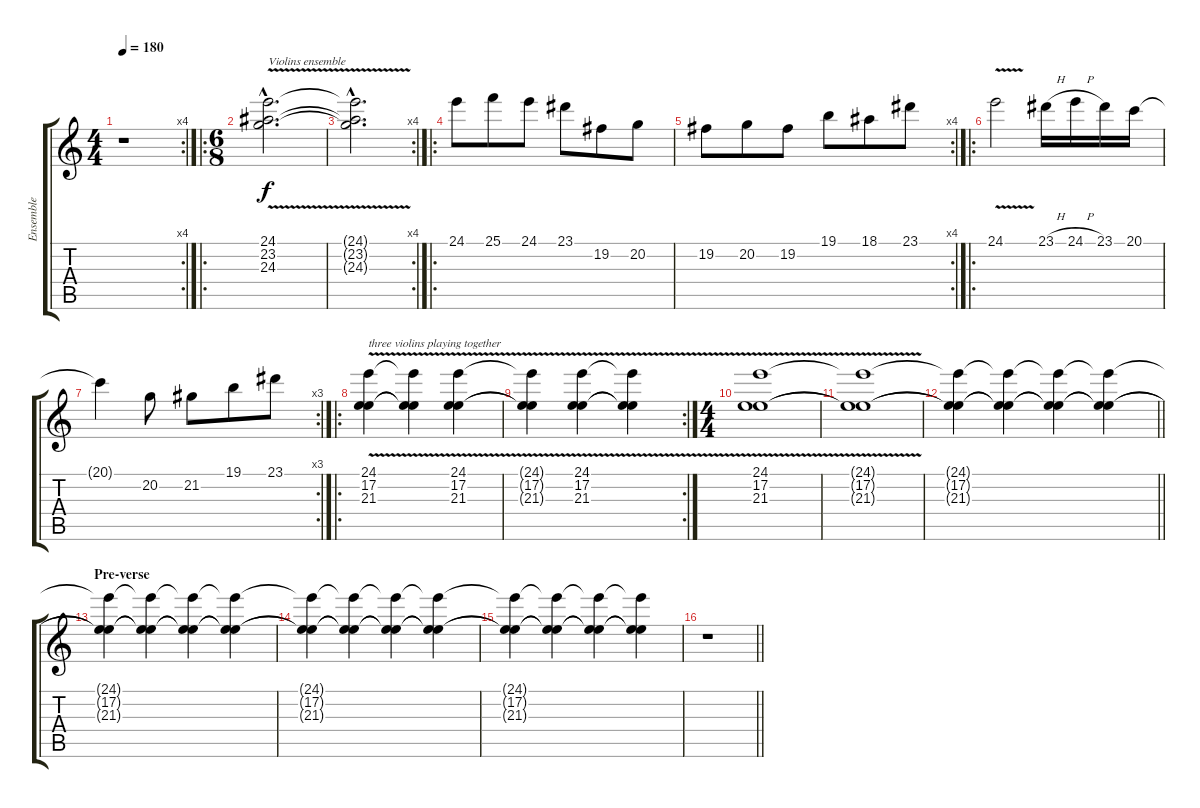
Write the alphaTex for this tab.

\track ("Ensemble" "Ensemble") {instrument violin}
\staff {score tabs}
\tuning (E4 B3 G3 D3 A2 E2) {hide}
\rc 4
\ts (4 4)
\tempo 180
\clef g2
\ks c
r.1{dy f} |
\ro
\ts (6 8)
(24.1{v hac} 23.2{v hac} 24.3{v hac}).2{d txt "Violins ensemble" volume 13 instrument stringensemble2} |
\rc 4
(24.1{hac t} 23.2{hac t} 24.3{hac t}).2{d} |
\ro
24.1.8{volume 13 instrument violin} 25.1.8 24.1.8 23.1.8 19.2.8 20.2.8 |
\rc 4
19.2.8 20.2.8 19.2.8 19.1.8 18.1.8 23.1.8 |
\ro
24.1{v}.2 23.1{h}.16 24.1{h}.16 23.1.16 20.1.16 |
\rc 3
20.1{t}.4 20.2.8 21.2.8 19.1.8 23.1.8 |
\ro
(24.1{v} 17.2{v} 21.3{v}).4{txt "three violins playing together"} (24.1{t} 17.2{t} 21.3{t}).4 (24.1{v} 17.2{v} 21.3{v}).4 |
\rc 2
(24.1{t} 17.2{t} 21.3{t}).4 (24.1{v} 17.2{v} 21.3{v}).4 (24.1{t} 17.2{t} 21.3{t}).4 |
\ts (4 4)
(24.1{v} 17.2{v} 21.3{v}).1 |
(24.1{t} 17.2{t} 21.3{t}).1 |
\barLineRight lightlight
(24.1{t} 17.2{t} 21.3{t}).4{volume 12} (24.1{t} 17.2{t} 21.3{t}).4 (24.1{t} 17.2{t} 21.3{t}).4{volume 11} (24.1{t} 17.2{t} 21.3{t}).4 |
\section ("" "Pre-verse")
(24.1{t} 17.2{t} 21.3{t}).4{volume 10} (24.1{t} 17.2{t} 21.3{t}).4 (24.1{t} 17.2{t} 21.3{t}).4{volume 9} (24.1{t} 17.2{t} 21.3{t}).4 |
(24.1{t} 17.2{t} 21.3{t}).4{volume 8} (24.1{t} 17.2{t} 21.3{t}).4 (24.1{t} 17.2{t} 21.3{t}).4{volume 7} (24.1{t} 17.2{t} 21.3{t}).4 |
(24.1{t} 17.2{t} 21.3{t}).4{volume 6} (24.1{t} 17.2{t} 21.3{t}).4 (24.1{t} 17.2{t} 21.3{t}).4{volume 5} (24.1{t} 17.2{t} 21.3{t}).4 |
\barLineRight lightlight
r.1
